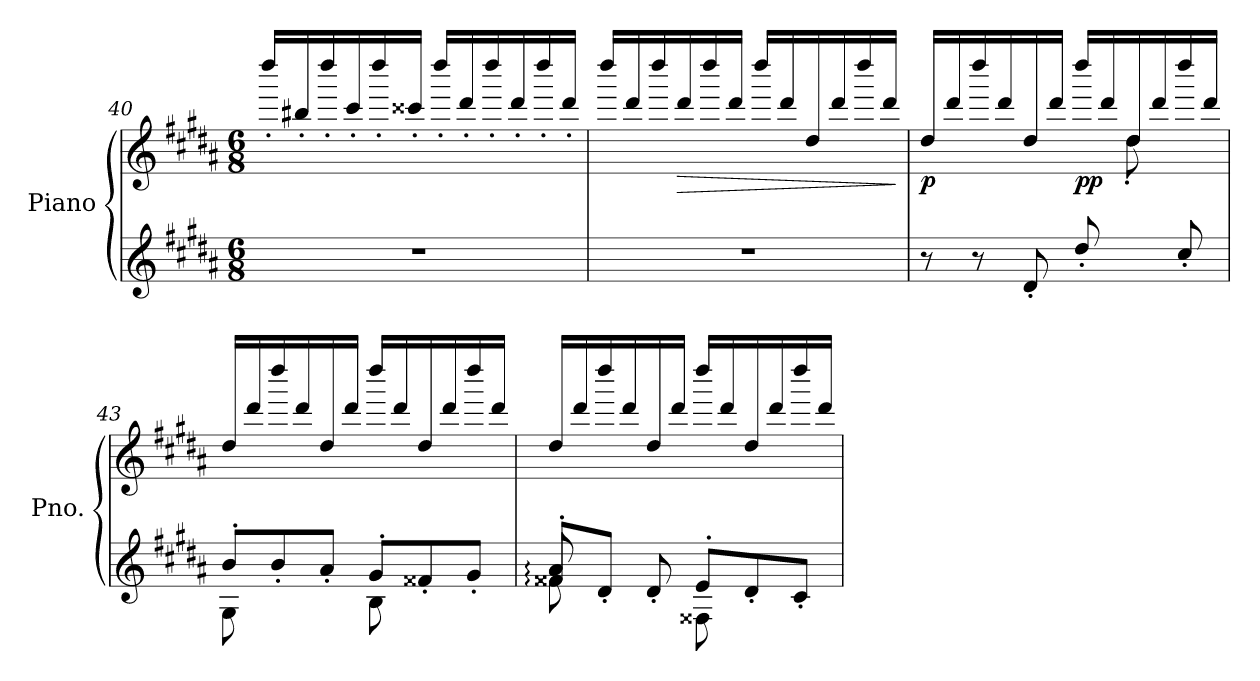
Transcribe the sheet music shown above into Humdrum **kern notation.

**kern	**kern	**dynam
*part1	*part1	*part1
*staff2	*staff1	*staff1/2
*I"Piano	*	*
*I'Pno.	*	*
*clefG2	*clefG2	*
*k[f#c#g#d#a#]	*k[f#c#g#d#a#]	*
*M6/8	*M6/8	*
=40	=40	=40
2.r	16dddd#'/LL	.
.	16bb#X'/	.
.	16dddd#'/	.
.	16ccc#'/	.
.	16dddd#'/	.
.	16ccc##X'/JJ	.
.	16dddd#'/LL	.
.	16ddd#'/	.
.	16dddd#'/	.
.	16ddd#'/	.
.	16dddd#'/	.
.	16ddd#'/JJ	.
!!LO:LB:g=z
=41	=41	=41
2.r	16dddd#/LL	.
.	16ddd#/	.
.	16dddd#/	.
!	!	!LO:HP:b
.	16ddd#/	>
.	16dddd#/	.
.	16ddd#/JJ	.
.	16dddd#/LL	.
.	16ddd#/	.
.	16dd#/	.
.	16ddd#/	.
.	16dddd#/	.
.	16ddd#/JJ	.
.	.	]
=42	=42	=42
*	*^	*
!	!	!	!LO:DY:b
8r	16dd#/LL	2ryy	p
.	16ddd#/	.	.
8r	16dddd#/	.	.
.	16ddd#/	.	.
8d#'/	16dd#/	.	.
.	16ddd#/JJ	.	.
!	!	!	!LO:DY:b
8dd#'/	16dddd#/LL	.	pp
.	16ddd#/	.	.
8ryy	16dd#/	8dd#'\	.
.	16ddd#/	.	.
8cc#'/	16dddd#/	8ryy	.
.	16ddd#/JJ	.	.
*	*v	*v	*
=43	=43	=43
*^	*	*
8b'>/L	8G#\	16dd#/LL	.
.	.	16ddd#/	.
8b'>/	4ryy	16dddd#/	.
.	.	16ddd#/	.
8a#'>/J	.	16dd#/	.
.	.	16ddd#/JJ	.
8g#'>/L	8B\	16dddd#/LL	.
.	.	16ddd#/	.
8f##X'>/	4ryy	16dd#/	.
.	.	16ddd#/	.
8g#'>/J	.	16dddd#/	.
.	.	16ddd#/JJ	.
=44	=44	=44	=44
*	*^	*	*
8a#'/L	8f##X\	8f##X: 8a#:	16dd#/LL	.
.	.	.	16ddd#/	.
8d#'>/J	4ryy	2ryy	16dddd#/	.
.	.	.	16ddd#/	.
8d#'>/	.	.	16dd#/	.
.	.	.	16ddd#/JJ	.
8e'/L	8F##X\	.	16dddd#/LL	.
.	.	.	16ddd#/	.
8d#'>/	4ryy	.	16dd#/	.
.	.	.	16ddd#/	.
8c#'>/J	.	8ryy	16dddd#/	.
.	.	.	16ddd#/JJ	.
*v	*v	*v	*	*
=	=	=
*-	*-	*-
